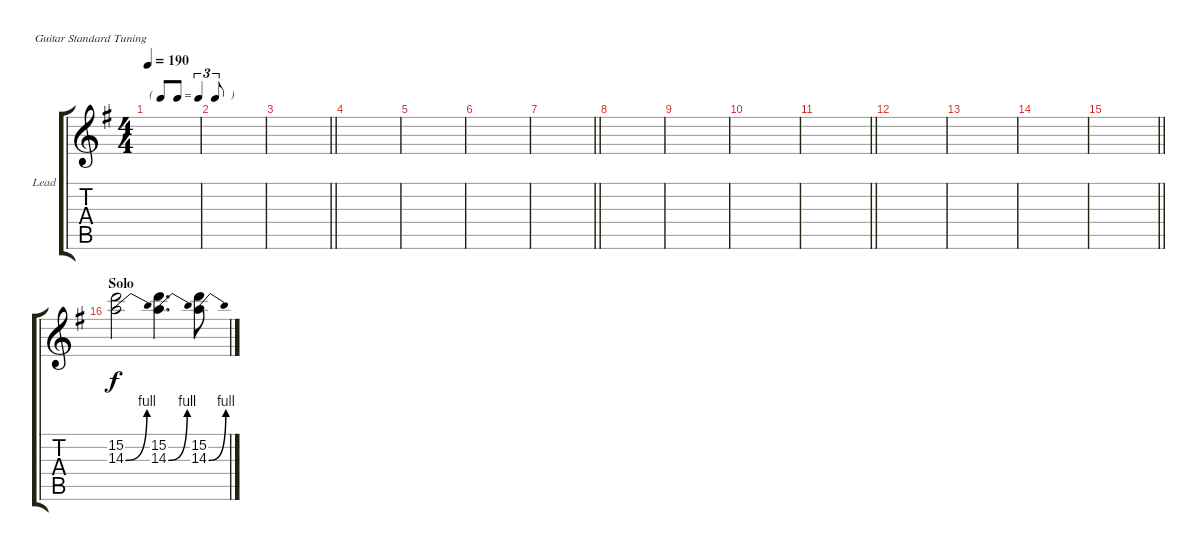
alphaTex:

\bracketExtendMode groupsimilarinstruments
\firstSystemTrackNameOrientation horizontal
\otherSystemsTrackNameOrientation horizontal
\track ("Guitar Lead" "Lead") {instrument distortionguitar}
\staff {score tabs}
\tuning (E4 B3 G3 D3 A2 E2)
\ts (4 4)
\tf triplet8th
\tempo 190
\clef g2
\ks g
|
|
\barLineRight lightlight
|
|
|
|
\barLineRight lightlight
|
|
|
|
\barLineRight lightlight
|
|
|
|
\barLineRight lightlight
|
\section ("" "Solo")
(15.2 14.3{be (bend 0 0 60 4)}).2 (15.2 14.3{be (bend 0 0 60 4)}).4{d} (15.2 14.3{be (bend 0 0 60 4)}).8
